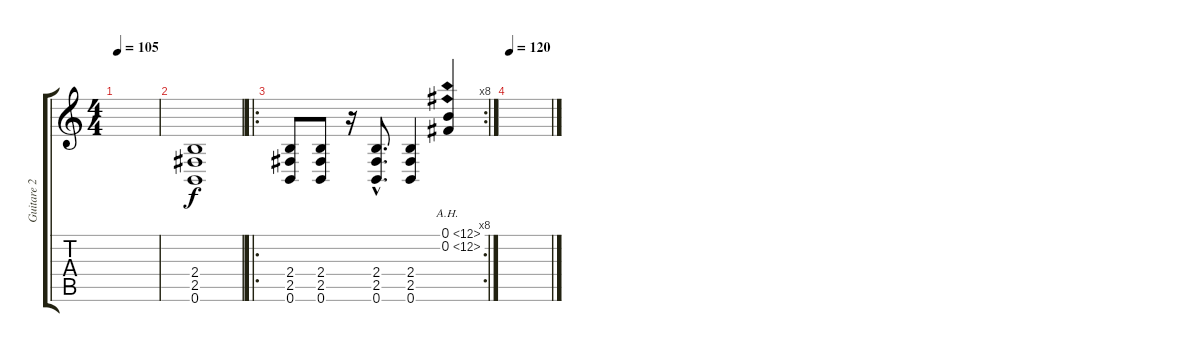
\track ("Guitare 2" "Guitare 2") {instrument overdrivenguitar}
\staff {score tabs}
\tuning (B3 Gb3 D3 A2 E2 B1) {hide}
\ts (4 4)
\tempo 105
\clef g2
\ks c
|
(2.4{t} 2.5{t} 0.6{t}).1 |
\ro
\rc 8
(2.4 2.5 0.6).8 (2.4 2.5 0.6).8 r.16 (2.4{hac} 2.5{hac} 0.6{hac}).8{d} (2.4 2.5 0.6).4 (0.1{ah 12} 0.2{ah 12}).4 |
\tempo 120
